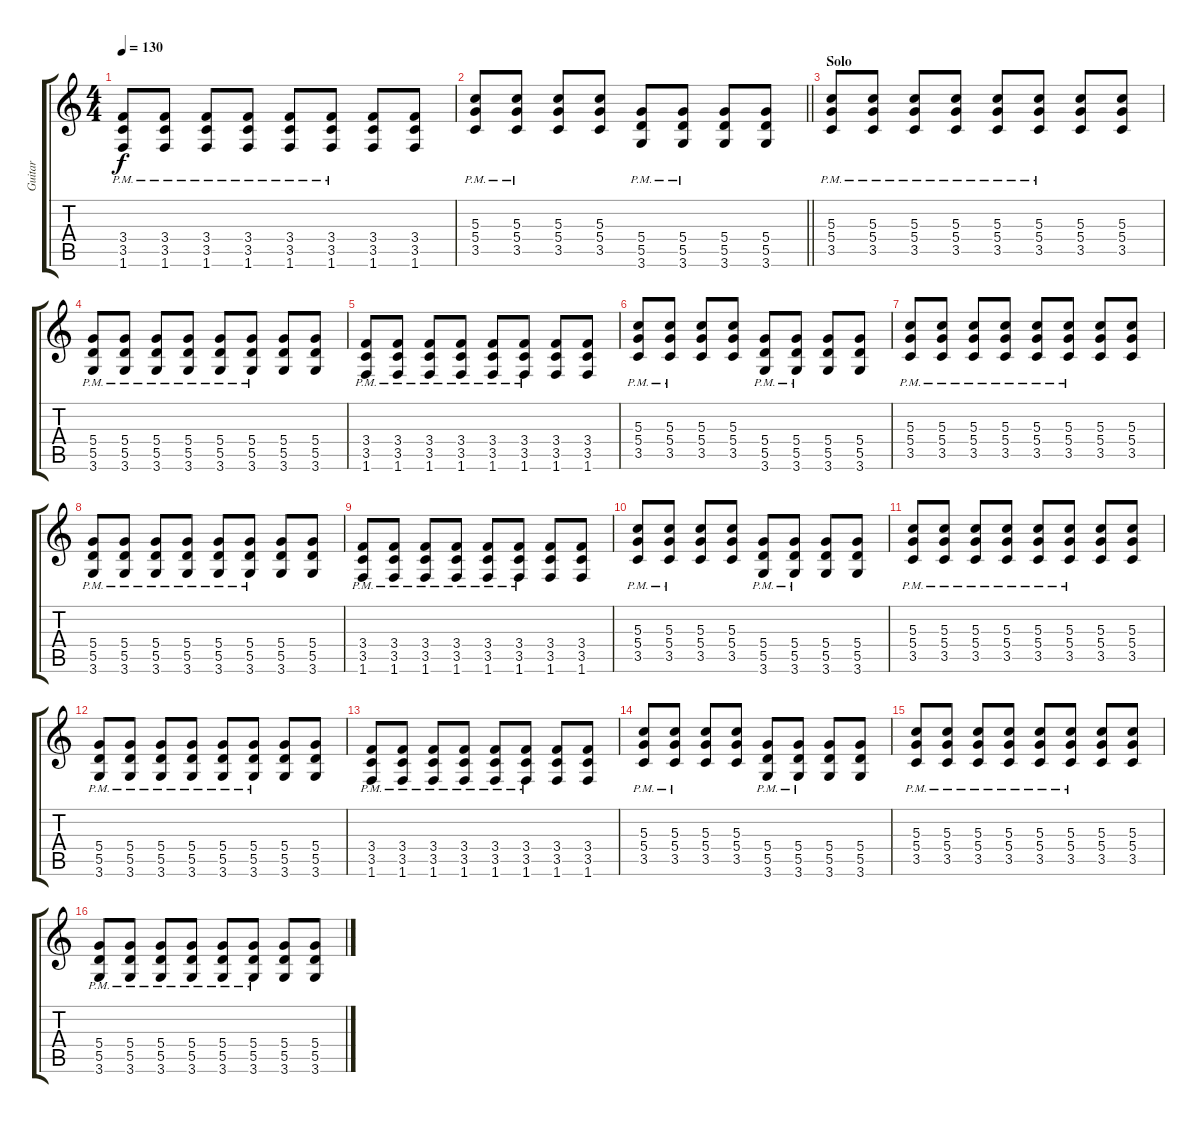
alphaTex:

\track ("Guitar" "Guitar") {instrument distortionguitar}
\staff {score tabs}
\tuning (E4 B3 G3 D3 A2 E2) {hide}
\ts (4 4)
\tempo 130
\clef g2
\ks c
(3.4{pm} 3.5{pm} 1.6{pm}).8{dy f} (3.4{pm} 3.5{pm} 1.6{pm}).8 (3.4{pm} 3.5{pm} 1.6{pm}).8 (3.4{pm} 3.5{pm} 1.6{pm}).8 (3.4{pm} 3.5{pm} 1.6{pm}).8 (3.4{pm} 3.5{pm} 1.6{pm}).8 (3.4 3.5 1.6).8 (3.4 3.5 1.6).8 |
\barLineRight lightlight
(5.3{pm} 5.4{pm} 3.5{pm}).8 (5.3{pm} 5.4{pm} 3.5{pm}).8 (5.3 5.4 3.5).8 (5.3 5.4 3.5).8 (5.4{pm} 5.5{pm} 3.6{pm}).8 (5.4{pm} 5.5{pm} 3.6{pm}).8 (5.4 5.5 3.6).8 (5.4 5.5 3.6).8 |
\section ("" "Solo")
(5.3{pm} 5.4{pm} 3.5{pm}).8 (5.3{pm} 5.4{pm} 3.5{pm}).8 (5.3{pm} 5.4{pm} 3.5{pm}).8 (5.3{pm} 5.4{pm} 3.5{pm}).8 (5.3{pm} 5.4{pm} 3.5{pm}).8 (5.3{pm} 5.4{pm} 3.5{pm}).8 (5.3 5.4 3.5).8 (5.3 5.4 3.5).8 |
(5.4{pm} 5.5{pm} 3.6{pm}).8 (5.4{pm} 5.5{pm} 3.6{pm}).8 (5.4{pm} 5.5{pm} 3.6{pm}).8 (5.4{pm} 5.5{pm} 3.6{pm}).8 (5.4{pm} 5.5{pm} 3.6{pm}).8 (5.4{pm} 5.5{pm} 3.6{pm}).8 (5.4 5.5 3.6).8 (5.4 5.5 3.6).8 |
(3.4{pm} 3.5{pm} 1.6{pm}).8 (3.4{pm} 3.5{pm} 1.6{pm}).8 (3.4{pm} 3.5{pm} 1.6{pm}).8 (3.4{pm} 3.5{pm} 1.6{pm}).8 (3.4{pm} 3.5{pm} 1.6{pm}).8 (3.4{pm} 3.5{pm} 1.6{pm}).8 (3.4 3.5 1.6).8 (3.4 3.5 1.6).8 |
(5.3{pm} 5.4{pm} 3.5{pm}).8 (5.3{pm} 5.4{pm} 3.5{pm}).8 (5.3 5.4 3.5).8 (5.3 5.4 3.5).8 (5.4{pm} 5.5{pm} 3.6{pm}).8 (5.4{pm} 5.5{pm} 3.6{pm}).8 (5.4 5.5 3.6).8 (5.4 5.5 3.6).8 |
(5.3{pm} 5.4{pm} 3.5{pm}).8 (5.3{pm} 5.4{pm} 3.5{pm}).8 (5.3{pm} 5.4{pm} 3.5{pm}).8 (5.3{pm} 5.4{pm} 3.5{pm}).8 (5.3{pm} 5.4{pm} 3.5{pm}).8 (5.3{pm} 5.4{pm} 3.5{pm}).8 (5.3 5.4 3.5).8 (5.3 5.4 3.5).8 |
(5.4{pm} 5.5{pm} 3.6{pm}).8 (5.4{pm} 5.5{pm} 3.6{pm}).8 (5.4{pm} 5.5{pm} 3.6{pm}).8 (5.4{pm} 5.5{pm} 3.6{pm}).8 (5.4{pm} 5.5{pm} 3.6{pm}).8 (5.4{pm} 5.5{pm} 3.6{pm}).8 (5.4 5.5 3.6).8 (5.4 5.5 3.6).8 |
(3.4{pm} 3.5{pm} 1.6{pm}).8 (3.4{pm} 3.5{pm} 1.6{pm}).8 (3.4{pm} 3.5{pm} 1.6{pm}).8 (3.4{pm} 3.5{pm} 1.6{pm}).8 (3.4{pm} 3.5{pm} 1.6{pm}).8 (3.4{pm} 3.5{pm} 1.6{pm}).8 (3.4 3.5 1.6).8 (3.4 3.5 1.6).8 |
(5.3{pm} 5.4{pm} 3.5{pm}).8 (5.3{pm} 5.4{pm} 3.5{pm}).8 (5.3 5.4 3.5).8 (5.3 5.4 3.5).8 (5.4{pm} 5.5{pm} 3.6{pm}).8 (5.4{pm} 5.5{pm} 3.6{pm}).8 (5.4 5.5 3.6).8 (5.4 5.5 3.6).8 |
(5.3{pm} 5.4{pm} 3.5{pm}).8 (5.3{pm} 5.4{pm} 3.5{pm}).8 (5.3{pm} 5.4{pm} 3.5{pm}).8 (5.3{pm} 5.4{pm} 3.5{pm}).8 (5.3{pm} 5.4{pm} 3.5{pm}).8 (5.3{pm} 5.4{pm} 3.5{pm}).8 (5.3 5.4 3.5).8 (5.3 5.4 3.5).8 |
(5.4{pm} 5.5{pm} 3.6{pm}).8 (5.4{pm} 5.5{pm} 3.6{pm}).8 (5.4{pm} 5.5{pm} 3.6{pm}).8 (5.4{pm} 5.5{pm} 3.6{pm}).8 (5.4{pm} 5.5{pm} 3.6{pm}).8 (5.4{pm} 5.5{pm} 3.6{pm}).8 (5.4 5.5 3.6).8 (5.4 5.5 3.6).8 |
(3.4{pm} 3.5{pm} 1.6{pm}).8 (3.4{pm} 3.5{pm} 1.6{pm}).8 (3.4{pm} 3.5{pm} 1.6{pm}).8 (3.4{pm} 3.5{pm} 1.6{pm}).8 (3.4{pm} 3.5{pm} 1.6{pm}).8 (3.4{pm} 3.5{pm} 1.6{pm}).8 (3.4 3.5 1.6).8 (3.4 3.5 1.6).8 |
(5.3{pm} 5.4{pm} 3.5{pm}).8 (5.3{pm} 5.4{pm} 3.5{pm}).8 (5.3 5.4 3.5).8 (5.3 5.4 3.5).8 (5.4{pm} 5.5{pm} 3.6{pm}).8 (5.4{pm} 5.5{pm} 3.6{pm}).8 (5.4 5.5 3.6).8 (5.4 5.5 3.6).8 |
(5.3{pm} 5.4{pm} 3.5{pm}).8 (5.3{pm} 5.4{pm} 3.5{pm}).8 (5.3{pm} 5.4{pm} 3.5{pm}).8 (5.3{pm} 5.4{pm} 3.5{pm}).8 (5.3{pm} 5.4{pm} 3.5{pm}).8 (5.3{pm} 5.4{pm} 3.5{pm}).8 (5.3 5.4 3.5).8 (5.3 5.4 3.5).8 |
(5.4{pm} 5.5{pm} 3.6{pm}).8 (5.4{pm} 5.5{pm} 3.6{pm}).8 (5.4{pm} 5.5{pm} 3.6{pm}).8 (5.4{pm} 5.5{pm} 3.6{pm}).8 (5.4{pm} 5.5{pm} 3.6{pm}).8 (5.4{pm} 5.5{pm} 3.6{pm}).8 (5.4 5.5 3.6).8 (5.4 5.5 3.6).8
